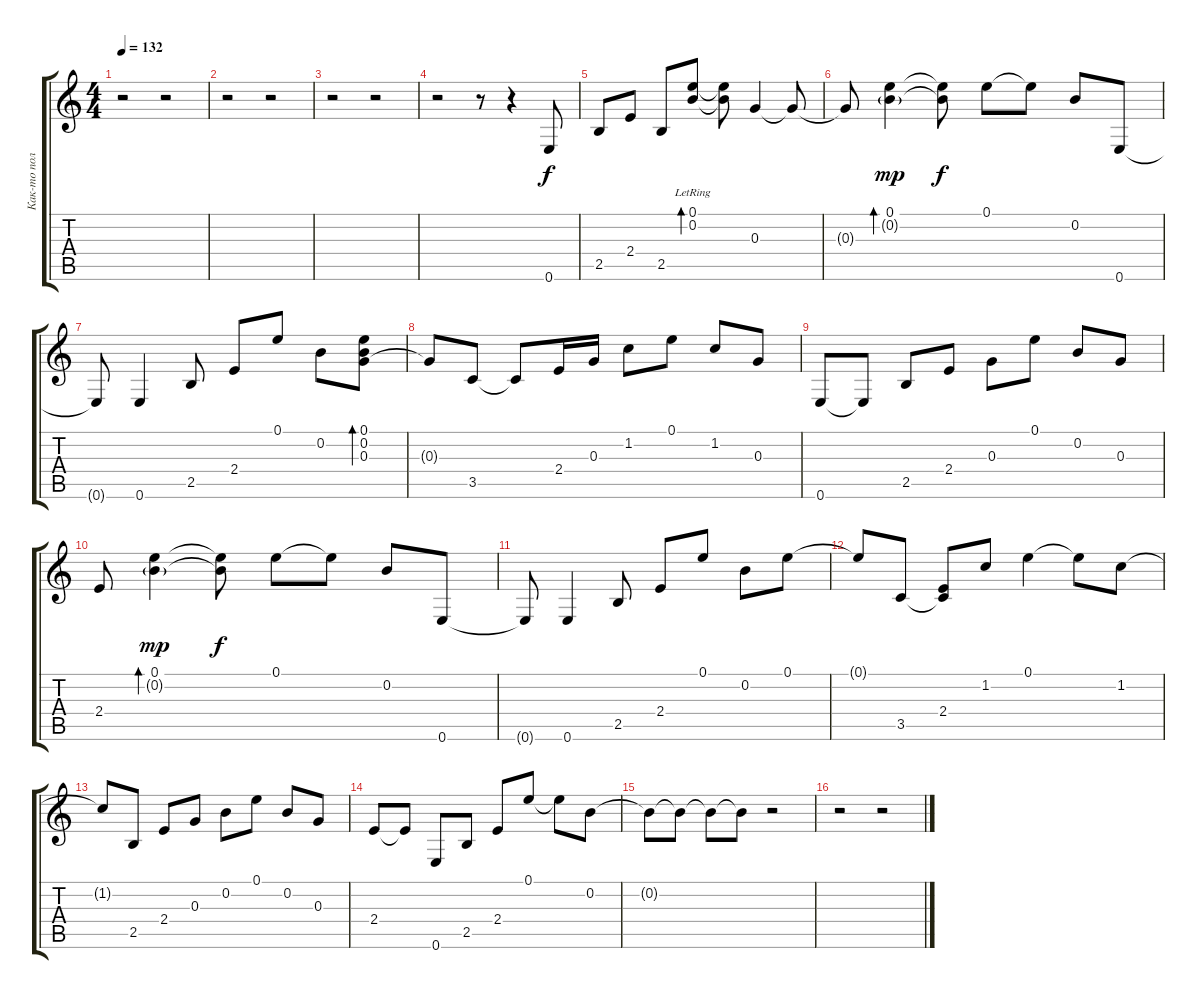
\track ("Как-то полуакустика" "Как-то пол") {instrument acousticguitarsteel}
\staff {score tabs}
\tuning (E4 B3 G3 D3 A2 E2) {hide}
\ts (4 4)
\tempo 132
\clef g2
\ks c
r.2{dy f} r.2 |
r.2 r.2 |
r.2 r.2 |
r.2 r.8 r.4 0.6.8 |
2.5.8 2.4.8 2.5.8 (0.1{lr} 0.2).8{bd 240} (0.1{t} 0.2{t}).8 0.3.4 0.3{t}.8 |
0.3{t}.8 (0.1 0.2{g}).4{bd 240 dy mp} (0.1{t} 0.2{t}).8{dy f} 0.1.8 0.1{t}.8 0.2.8 0.6.8 |
0.6{t}.8 0.6.4 2.5.8 2.4.8 0.1.8 0.2.8 (0.1 0.2 0.3).8{bd 120} |
0.3{t}.8 3.5.8 3.5{t}.8 2.4.16 0.3.16 1.2.8 0.1.8 1.2.8 0.3.8 |
0.6.8 0.6{t}.8 2.5.8 2.4.8 0.3.8 0.1.8 0.2.8 0.3.8 |
2.4.8 (0.1 0.2{g}).4{bd 240 dy mp} (0.1{t} 0.2{t}).8{dy f} 0.1.8 0.1{t}.8 0.2.8 0.6.8 |
0.6{t}.8 0.6.4 2.5.8 2.4.8 0.1.8 0.2.8 0.1.8 |
0.1{t}.8 3.5.8 (2.4 3.5{t}).8 1.2.8 0.1.4 0.1{t}.8 1.2.8 |
1.2{t}.8 2.5.8 2.4.8 0.3.8 0.2.8 0.1.8 0.2.8 0.3.8 |
2.4.8 2.4{t}.8 0.6.8 2.5.8 2.4.8 0.1.8 0.1{t}.8 0.2.8 |
0.2{t}.8 0.2{t}.8 0.2{t}.8 0.2{t}.8 r.2 |
r.2 r.2
